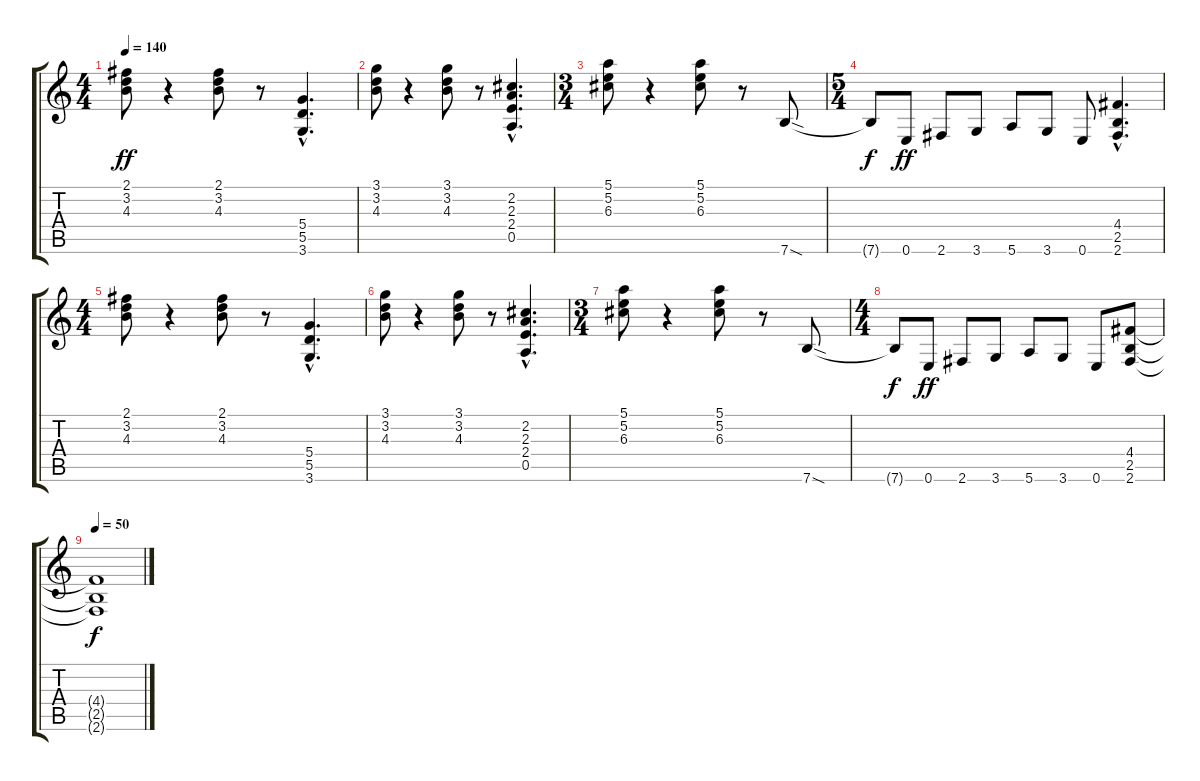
\track "" {instrument distortionguitar}
\staff {score tabs}
\tuning (E4 B3 G3 D3 A2 E2) {hide}
\ts (4 4)
\tempo 140
\clef g2
\ks c
(2.1 3.2 4.3).8{dy ff} r.4 (2.1 3.2 4.3).8 r.8 (5.4{hac} 5.5{hac} 3.6{hac}).4{d} |
(3.1 3.2 4.3).8 r.4 (3.1 3.2 4.3).8 r.8 (2.2{hac} 2.3{hac} 2.4{hac} 0.5{hac}).4{d} |
\ts (3 4)
(5.1 5.2 6.3).8 r.4 (5.1 5.2 6.3).8 r.8 7.6{sod}.8 |
\ts (5 4)
7.6{t}.8{dy f} 0.6.8{dy ff} 2.6.8 3.6.8 5.6.8 3.6.8 0.6.8 (4.4{hac} 2.5{hac} 2.6{hac}).4{d} |
\ts (4 4)
(2.1 3.2 4.3).8 r.4 (2.1 3.2 4.3).8 r.8 (5.4{hac} 5.5{hac} 3.6{hac}).4{d} |
(3.1 3.2 4.3).8 r.4 (3.1 3.2 4.3).8 r.8 (2.2{hac} 2.3{hac} 2.4{hac} 0.5{hac}).4{d} |
\ts (3 4)
(5.1 5.2 6.3).8 r.4 (5.1 5.2 6.3).8 r.8 7.6{sod}.8 |
\ts (4 4)
7.6{t}.8{dy f} 0.6.8{dy ff} 2.6.8 3.6.8 5.6.8 3.6.8 0.6.8 (4.4 2.5 2.6).8 |
\tempo 50
(4.4{t} 2.5{t} 2.6{t}).1{dy f}
